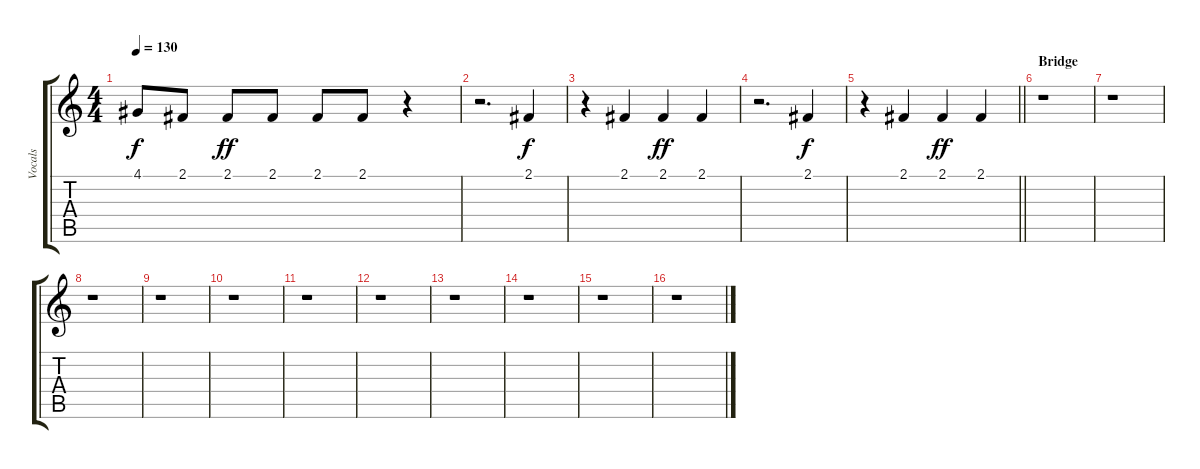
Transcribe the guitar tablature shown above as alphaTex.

\track ("Vocals" "Vocals") {instrument clarinet}
\staff {score tabs}
\tuning (E4 B3 G3 D3 A2 E2) {hide}
\ts (4 4)
\tempo 130
\clef g2
\ks c
4.1{t}.8{dy f} 2.1.8 2.1.8{dy ff} 2.1.8 2.1.8 2.1.8 r.4 |
r.2{d} 2.1.4{dy f} |
r.4 2.1.4 2.1.4{dy ff} 2.1.4 |
r.2{d} 2.1.4{dy f} |
\barLineRight lightlight
r.4 2.1.4 2.1.4{dy ff} 2.1.4 |
\section ("" "Bridge")
r.1 |
r.1 |
r.1 |
r.1 |
r.1 |
r.1 |
r.1 |
r.1 |
r.1 |
r.1 |
r.1
